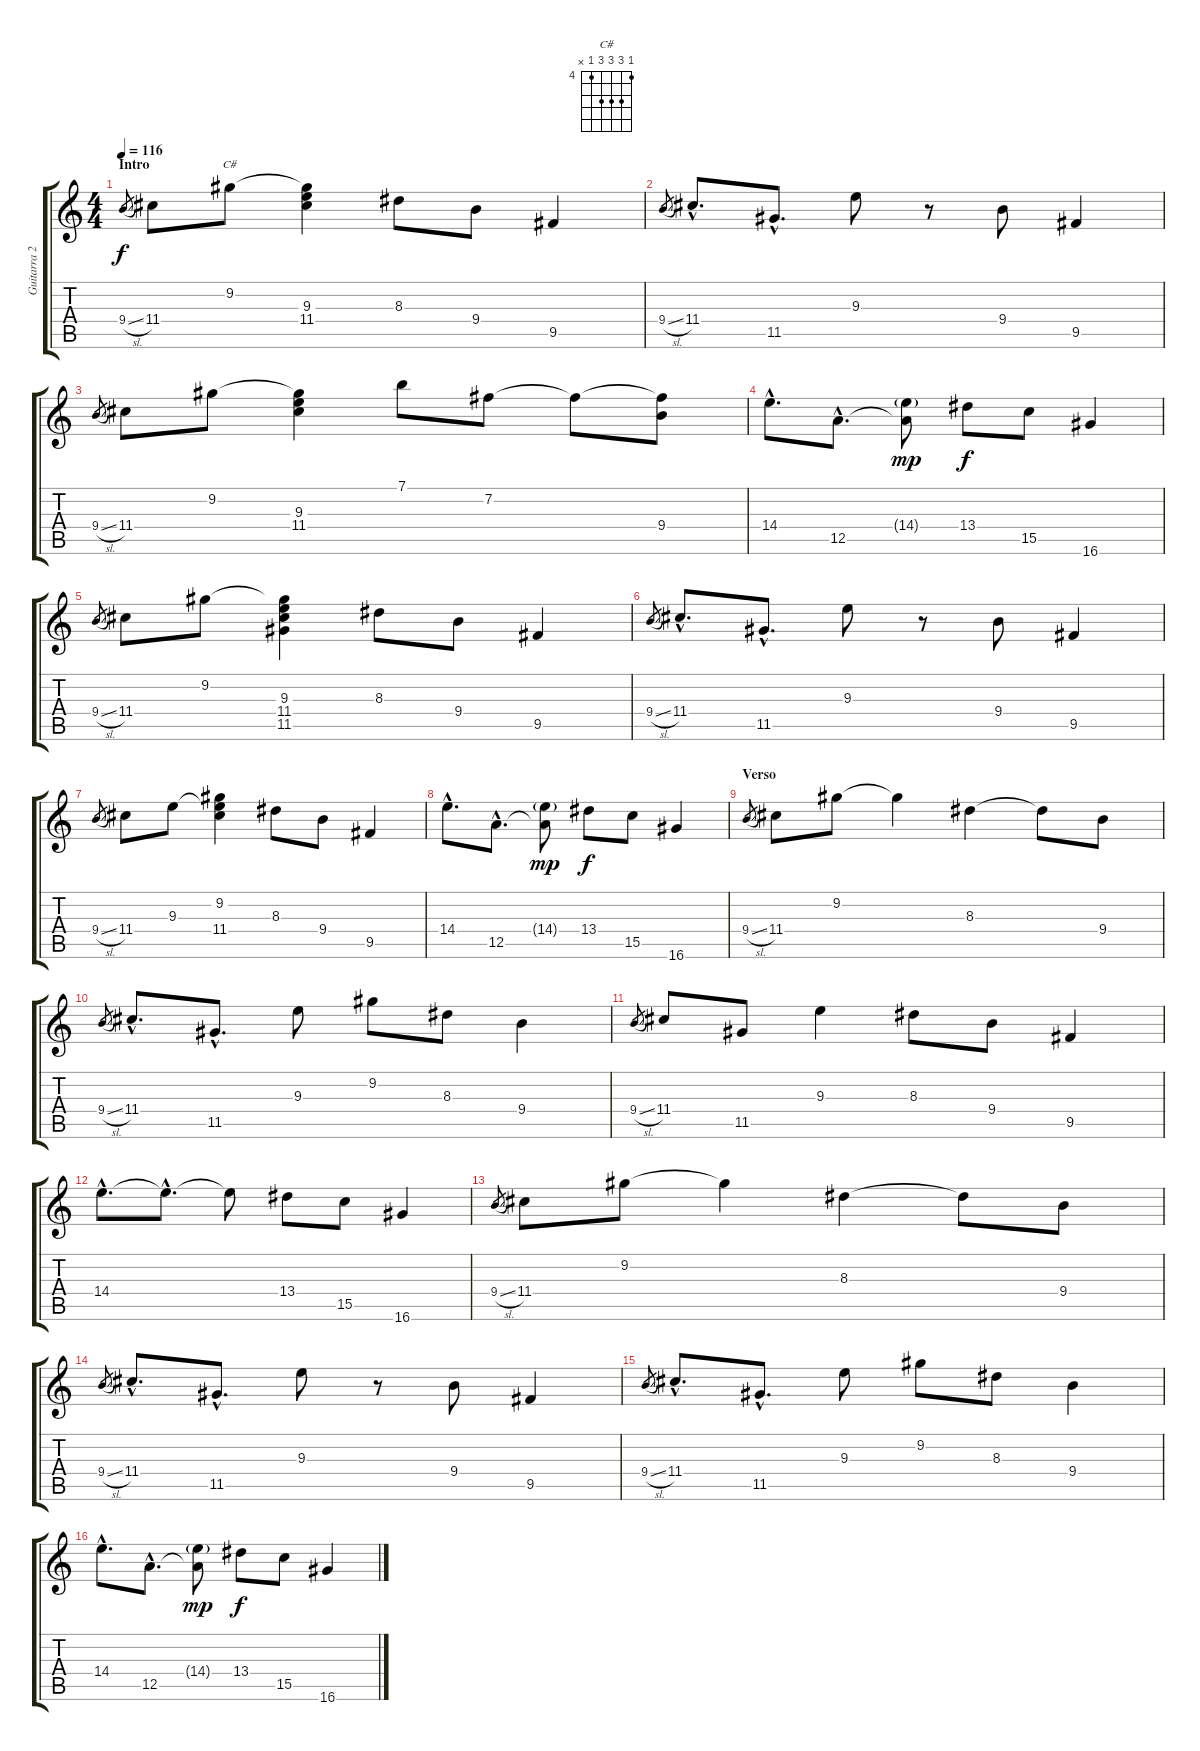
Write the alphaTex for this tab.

\track ("Guitarra 2" "Guitarra 2") {instrument electricguitarclean}
\staff {score tabs}
\tuning (E4 B3 G3 D3 A2 E2) {hide}
\chord ("C#" 4 6 6 6 4 x) {firstfret 4}
\ts (4 4)
\section ("" "Intro")
\tempo 116
\clef g2
\ks c
9.4{sl}.8{gr dy f instrument electricguitarclean} 11.4.8 9.2.8{ch "C#"} (9.2{t} 9.3 11.4).4 8.3.8 9.4.8 9.5.4 |
9.4{sl}.8{gr} 11.4{hac}.8{d} 11.5{hac}.8{d} 9.3.8 r.8 9.4.8 9.5.4 |
9.4{sl}.8{gr} 11.4.8 9.2.8 (9.2{t} 9.3 11.4).4 7.1.8 7.2.8 7.2{t}.8 (7.2{t} 9.4).8 |
14.4{hac}.8{d} 12.5{hac}.8{d} (14.4{g} 12.5{t}).8{dy mp} 13.4.8{dy f} 15.5.8 16.6.4 |
9.4{sl}.8{gr} 11.4.8 9.2.8 (9.2{t} 9.3 11.4 11.5).4 8.3.8 9.4.8 9.5.4 |
9.4{sl}.8{gr} 11.4{hac}.8{d} 11.5{hac}.8{d} 9.3.8 r.8 9.4.8 9.5.4 |
9.4{sl}.8{gr} 11.4.8 9.3.8 (9.2 9.3{t} 11.4).4 8.3.8 9.4.8 9.5.4 |
14.4{hac}.8{d} 12.5{hac}.8{d} (14.4{g} 12.5{t}).8{dy mp} 13.4.8{dy f} 15.5.8 16.6.4 |
\section ("" "Verso")
9.4{sl}.8{gr} 11.4.8{volume 5} 9.2.8 9.2{t}.4 8.3.4 8.3{t}.8 9.4.8 |
9.4{sl}.8{gr} 11.4{hac}.8{d} 11.5{hac}.8{d} 9.3.8 9.2.8 8.3.8 9.4.4 |
9.4{sl}.8{gr} 11.4.8 11.5.8 9.3.4 8.3.8 9.4.8 9.5.4 |
14.4{hac}.8{d} 14.4{hac t}.8{d} 14.4{t}.8 13.4.8 15.5.8 16.6.4 |
9.4{sl}.8{gr} 11.4.8 9.2.8 9.2{t}.4 8.3.4 8.3{t}.8 9.4.8 |
9.4{sl}.8{gr} 11.4{hac}.8{d} 11.5{hac}.8{d} 9.3.8 r.8 9.4.8 9.5.4 |
9.4{sl}.8{gr} 11.4{hac}.8{d} 11.5{hac}.8{d} 9.3.8 9.2.8 8.3.8 9.4.4 |
14.4{hac}.8{d} 12.5{hac}.8{d} (14.4{g} 12.5{t}).8{dy mp} 13.4.8{dy f} 15.5.8 16.6.4
